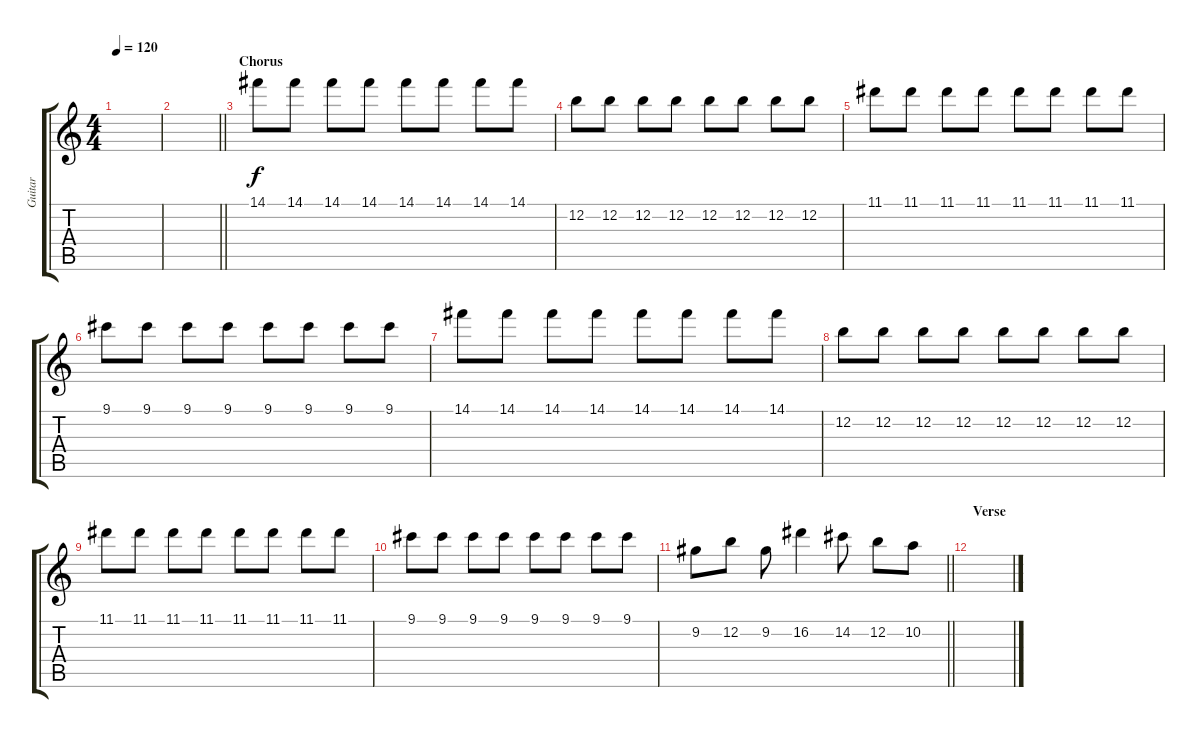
\track ("Guitar" "Guitar") {instrument overdrivenguitar}
\staff {score tabs}
\tuning (E4 B3 G3 D3 A2 E2) {hide}
\ts (4 4)
\tempo 120
\clef g2
\ks c
|
\barLineRight lightlight
|
\section ("" "Chorus")
14.1.8 14.1.8 14.1.8 14.1.8 14.1.8 14.1.8 14.1.8 14.1.8 |
12.2.8 12.2.8 12.2.8 12.2.8 12.2.8 12.2.8 12.2.8 12.2.8 |
11.1.8 11.1.8 11.1.8 11.1.8 11.1.8 11.1.8 11.1.8 11.1.8 |
9.1.8 9.1.8 9.1.8 9.1.8 9.1.8 9.1.8 9.1.8 9.1.8 |
14.1.8 14.1.8 14.1.8 14.1.8 14.1.8 14.1.8 14.1.8 14.1.8 |
12.2.8 12.2.8 12.2.8 12.2.8 12.2.8 12.2.8 12.2.8 12.2.8 |
11.1.8 11.1.8 11.1.8 11.1.8 11.1.8 11.1.8 11.1.8 11.1.8 |
9.1.8 9.1.8 9.1.8 9.1.8 9.1.8 9.1.8 9.1.8 9.1.8 |
\barLineRight lightlight
9.2.8 12.2.8 9.2.8 16.2.4 14.2.8 12.2.8 10.2.8 |
\section ("" "Verse")
